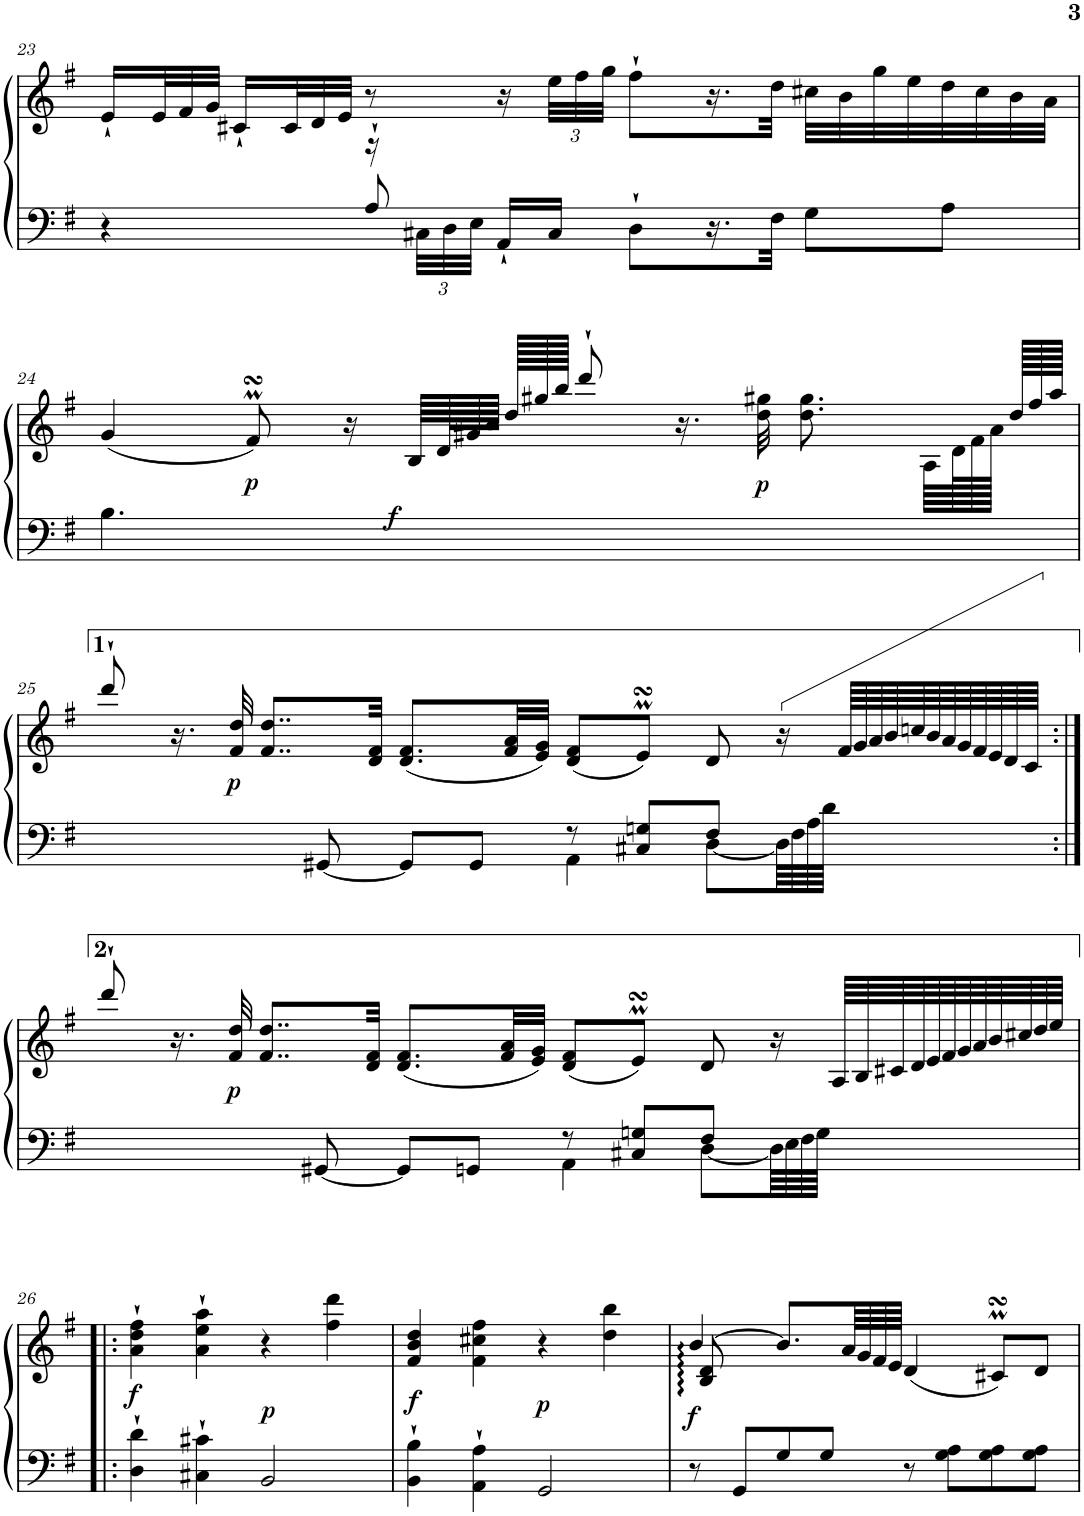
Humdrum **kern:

**kern	**kern	**dynam
*part1	*part1	*part1
*staff2	*staff1	*staff1/2
*I"Фортепиано	*	*
!!LO:PB:g=z
*clefF4	*clefG2	*
*k[f#]	*k[f#]	*
*G:	*G:	*
*M4/4	*M4/4	*
*met(c)	*met(c)	*
=23	=23	=23
*^	*	*
4r	4ryy	16e`/LL	.
*	*	*Xtuplet	*
.	.	48e/L	.
.	.	48f#/	.
.	.	48g/JJJ	.
.	.	16c#X`/LL	.
.	.	48c#/L	.
.	.	48d/	.
.	.	48e/JJJ	.
16r	8A`/	8r	.
*Xbrackettup	*	*	*
48C#X\LLL	.	.	.
48D\	.	.	.
48E\JJJ	.	.	.
16AA`/LL	2ryy	16r	.
*	*	*tuplet	*
*	*	*Xbrackettup	*
16C#/JJ	.	48ee\LLL	.
.	.	48ff#\	.
.	.	48gg\JJJ	.
8D`\L	.	8ff#`\L	.
16.r	.	16.r	.
32F#\JJk	.	32dd\JJk	.
8G\L	.	32cc#X\LLL	.
.	.	32b\	.
.	.	32gg\	.
.	.	32ee\	.
8A\J	8ryy	32dd\	.
.	.	32cc#\	.
.	.	32b\	.
.	.	32a\JJJ	.
*v	*v	*	*
!!LO:LB:g=z
=24	=24	=24
*	*^	*
4.B\	(<4g/	4..ryy	.
!	!	!	!LO:DY:b
.	8f#msSsS/)	.	p
16ryy	16r	.	.
!	!	!	!LO:DY:a=2
128ryy	32ryy	64B/LLLL	f
.	.	128d/L	.
.	.	128g#X/	.
.	128ryy	128b/JJJJJ	.
64.ryy	128dd/LLLLL	2ryy	.
.	128gg#X/	.	.
.	128bb/JJJJJ	.	.
2ryy	8ddd`>/	.	.
.	16.r	.	.
!	!	!	!LO:DY:b
.	32dd\ 32gg#X\	.	p
.	8.dd\ 8.gg#\	.	.
.	64A\LLLL	.	.
.	128d\L	.	.
.	128f#\	.	.
.	128a\JJJJJ	.	.
.	128dd/LLLLL	64.ryy	.
.	128ff#/	.	.
.	128aa/JJJJJ	.	.
!!LO:LB:g=z	!!
=25	=25	=25	=25
*^	*	*	*
4ryy	2ryy	8ddd`>/	64ryy	.
*	*	*v	*v	*
.	.	16.r	.
!	!	!	!LO:DY:b
.	.	32f#/ 32dd/	p
8ryy	.	8..f#/ 8..dd/L	.
[8GG#X/	.	.	.
.	.	32d/ 32f#/Jkk	.
8GG#/L]	4ryy	(<8.d/ 8.f#/L	.
8GG#/J	.	.	.
.	.	32f#/ 32a/LL	.
.	.	32e/ 32g/JJJ)	.
8r	4AA\	(<8d/ 8f#/L	.
8C#X/ 8Gn/L	.	8eMsSSS/J)	.
8F#/J	[8D\L	8d/	.
*	*Xtuplet	*	*
16ryy	384.D\LLL]	16r	.
.	384.F#\	.	.
.	384.A\	.	.
.	384.d\JJJJ	.	.
*	*	*^	*
.	32.ryy	.	384.f#/LLLL	.
.	.	.	384.g/	.
.	.	.	384.a/	.
.	.	.	384.b/	.
.	.	.	384.ccn/	.
.	.	.	384.b/	.
.	.	.	384.a/	.
.	.	.	384.g/	.
.	.	.	384.f#/	.
.	.	.	384.e/	.
.	.	.	384.d/	.
.	.	.	384.c/JJJJ	.
!!LO:LB:g=z	!!
=25X1:|!	=25X1:|!	=25X1:|!	=25X1:|!	=25X1:|!
4ryy	2ryy	8ddd`>/	64ryy	.
*	*	*v	*v	*
.	.	16.r	.
!	!	!	!LO:DY:b
.	.	32f#/ 32dd/	p
8ryy	.	8..f#/ 8..dd/L	.
[8GG#X/	.	.	.
.	.	32d/ 32f#/Jkk	.
8GG#/L]	4ryy	(<8.d/ 8.f#/L	.
8GGn/J	.	.	.
.	.	32f#/ 32a/LL	.
.	.	32e/ 32g/JJJ)	.
8r	4AA\	(<8d/ 8f#/L	.
8C#X/ 8Gn/L	.	8eMsSSS/J)	.
8F#/J	[8D\L	8d/	.
16ryy	384.D\LLL]	16r	.
.	384.E\	.	.
.	384.F#\	.	.
.	384.G\JJJJ	.	.
*	*	*^	*
.	32.ryy	.	384.A/LLLL	.
.	.	.	384.B/	.
.	.	.	384.c#X/	.
.	.	.	384.d/	.
.	.	.	384.e/	.
.	.	.	384.f#/	.
.	.	.	384.g/	.
.	.	.	384.a/	.
.	.	.	384.b/	.
.	.	.	384.cc#X/	.
.	.	.	384.dd/	.
.	.	.	384.ee/JJJJ	.
*v	*v	*	*	*
!!LO:LB:g=z
=26!|:	=26!|:	=26!|:	=26!|:
!	!	!	!LO:DY:b
*	*v	*v	*
4D\` 4d\`	4a\` 4dd\` 4ff#\`	f
4C#X\` 4c#X\`	4a\` 4ee\` 4aa\`	.
!	!	!LO:DY:b
2BB/	4r	p
.	4ff#\ 4ddd\	.
=27	=27	=27
!	!	!LO:DY:b
4BB\` 4B\`	4f#/ 4b/ 4dd/	f
4AA\` 4A\`	4f#\ 4cc#X\ 4ff#\	.
!	!	!LO:DY:b
2GG/	4r	p
.	4dd\ 4bb\	.
=28	=28	=28
*	*^	*
!	!	!	!LO:DY:b
8r	[4b/	8B/ 8d/	f
8GG/L	.	2..ryy	.
8G/	8.b/L]	.	.
8G/J	.	.	.
.	64a/LLL	.	.
.	64g/	.	.
.	64f#/	.	.
.	64e/JJJJ	.	.
8r	(<4d/	.	.
8G\ 8A\L	.	.	.
8G\ 8A\	8c#XmsSsS/L)	.	.
8G\ 8A\J	8d/J	.	.
*	*v	*v	*
=	=	=
*-	*-	*-
